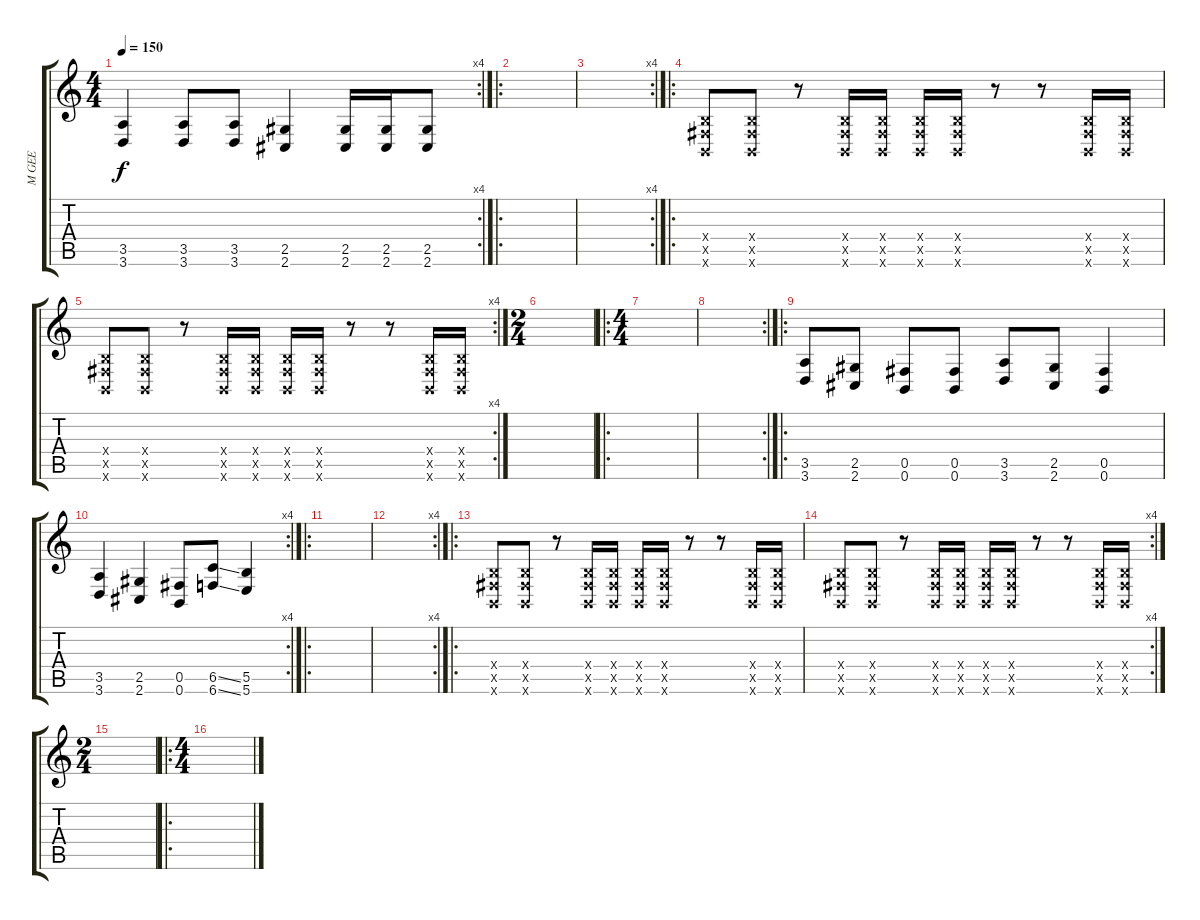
\track ("M GEE" "M GEE") {instrument distortionguitar}
\staff {score tabs}
\tuning (Db4 Ab3 E3 B2 Gb2 B1) {hide}
\rc 4
\ts (4 4)
\tempo 150
\clef g2
\ks c
(3.5 3.6).4{dy f} (3.5 3.6).8 (3.5 3.6).8 (2.5 2.6).4 (2.5 2.6).16 (2.5 2.6).16 (2.5 2.6).8 |
\ro
|
\rc 4
|
\ro
(0.4{x} 0.5{x} 0.6{x}).8 (0.4{x} 0.5{x} 0.6{x}).8 r.8 (0.4{x} 0.5{x} 0.6{x}).16 (0.4{x} 0.5{x} 0.6{x}).16 (0.4{x} 0.5{x} 0.6{x}).16 (0.4{x} 0.5{x} 0.6{x}).16 r.8 r.8 (0.4{x} 0.5{x} 0.6{x}).16 (0.4{x} 0.5{x} 0.6{x}).16 |
\rc 4
(0.4{x} 0.5{x} 0.6{x}).8 (0.4{x} 0.5{x} 0.6{x}).8 r.8 (0.4{x} 0.5{x} 0.6{x}).16 (0.4{x} 0.5{x} 0.6{x}).16 (0.4{x} 0.5{x} 0.6{x}).16 (0.4{x} 0.5{x} 0.6{x}).16 r.8 r.8 (0.4{x} 0.5{x} 0.6{x}).16 (0.4{x} 0.5{x} 0.6{x}).16 |
\ts (2 4)
|
\ro
\ts (4 4)
|
\rc 2
|
\ro
(3.5 3.6).8 (2.5 2.6).8 (0.5 0.6).8 (0.5 0.6).8 (3.5 3.6).8 (2.5 2.6).8 (0.5 0.6).4 |
\rc 4
(3.5 3.6).4 (2.5 2.6).4 (0.5 0.6).8 (6.5{ss} 6.6{ss}).8 (5.5 5.6).4 |
\ro
|
\rc 4
|
\ro
(0.4{x} 0.5{x} 0.6{x}).8 (0.4{x} 0.5{x} 0.6{x}).8 r.8 (0.4{x} 0.5{x} 0.6{x}).16 (0.4{x} 0.5{x} 0.6{x}).16 (0.4{x} 0.5{x} 0.6{x}).16 (0.4{x} 0.5{x} 0.6{x}).16 r.8 r.8 (0.4{x} 0.5{x} 0.6{x}).16 (0.4{x} 0.5{x} 0.6{x}).16 |
\rc 4
(0.4{x} 0.5{x} 0.6{x}).8 (0.4{x} 0.5{x} 0.6{x}).8 r.8 (0.4{x} 0.5{x} 0.6{x}).16 (0.4{x} 0.5{x} 0.6{x}).16 (0.4{x} 0.5{x} 0.6{x}).16 (0.4{x} 0.5{x} 0.6{x}).16 r.8 r.8 (0.4{x} 0.5{x} 0.6{x}).16 (0.4{x} 0.5{x} 0.6{x}).16 |
\ts (2 4)
|
\ro
\ts (4 4)
